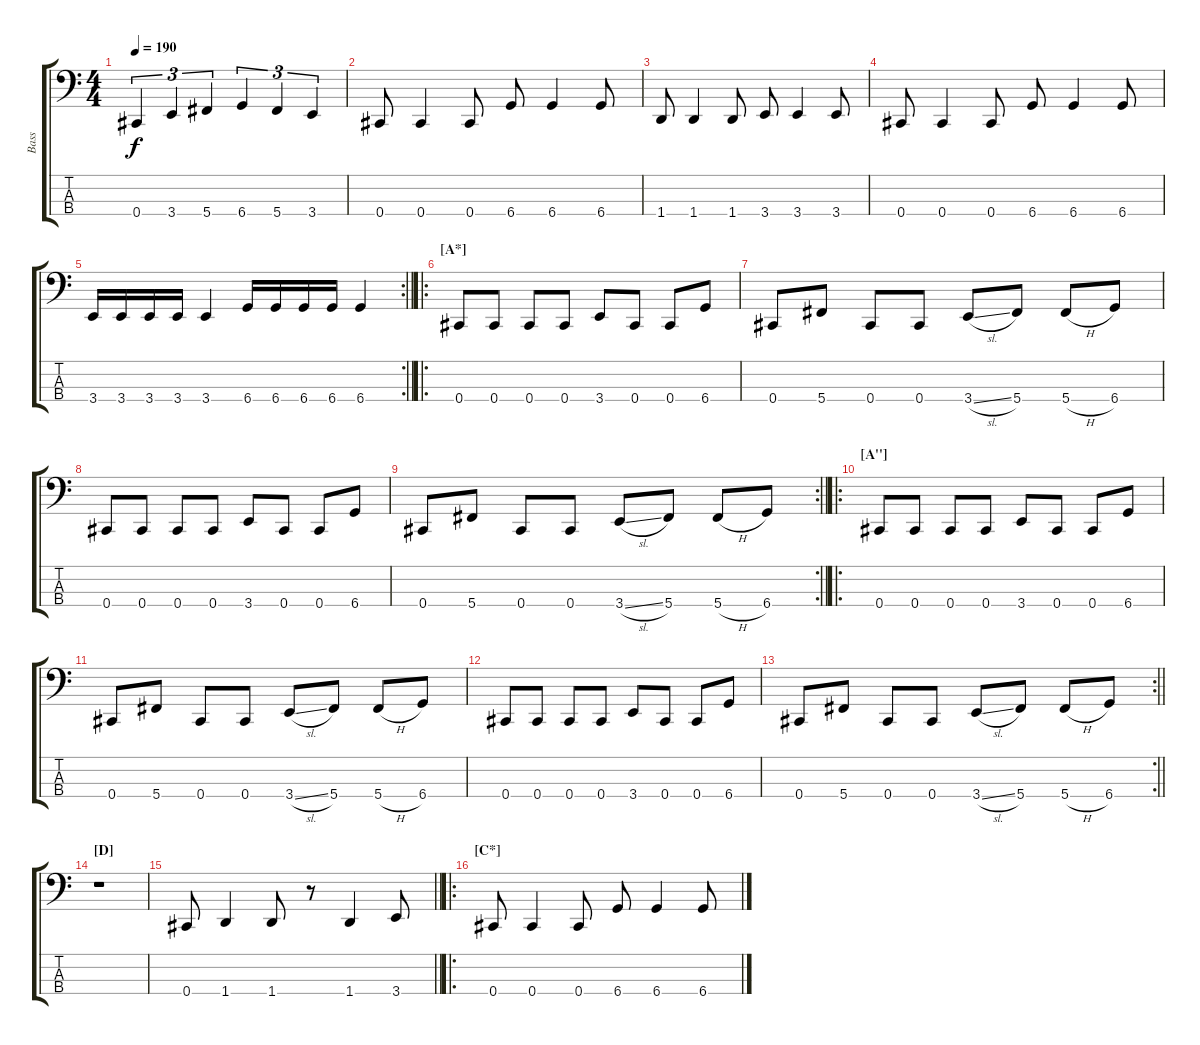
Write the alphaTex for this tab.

\track ("Bass" "Bass") {instrument electricbasspick}
\staff {score tabs}
\tuning (Gb2 Db2 Ab1 Db1) {hide}
\ts (4 4)
\tempo 190
\clef f4
\ks c
0.4.4{tu (3 2) dy f} 3.4.4{tu (3 2)} 5.4.4{tu (3 2)} 6.4.4{tu (3 2)} 5.4.4{tu (3 2)} 3.4.4{tu (3 2)} |
0.4.8 0.4.4 0.4.8 6.4.8 6.4.4 6.4.8 |
1.4.8 1.4.4 1.4.8 3.4.8 3.4.4 3.4.8 |
0.4.8 0.4.4 0.4.8 6.4.8 6.4.4 6.4.8 |
\rc 2
\barLineRight lightlight
3.4.16 3.4.16 3.4.16 3.4.16 3.4.4 6.4.16 6.4.16 6.4.16 6.4.16 6.4.4 |
\ro
\section ("" "[A*]")
0.4.8 0.4.8 0.4.8 0.4.8 3.4.8 0.4.8 0.4.8 6.4.8 |
0.4.8 5.4.8 0.4.8 0.4.8 3.4{sl}.8 5.4.8 5.4{h}.8 6.4.8 |
0.4.8 0.4.8 0.4.8 0.4.8 3.4.8 0.4.8 0.4.8 6.4.8 |
\rc 2
\barLineRight lightlight
0.4.8 5.4.8 0.4.8 0.4.8 3.4{sl}.8 5.4.8 5.4{h}.8 6.4.8 |
\ro
\section ("" "[A'']")
0.4.8 0.4.8 0.4.8 0.4.8 3.4.8 0.4.8 0.4.8 6.4.8 |
0.4.8 5.4.8 0.4.8 0.4.8 3.4{sl}.8 5.4.8 5.4{h}.8 6.4.8 |
0.4.8 0.4.8 0.4.8 0.4.8 3.4.8 0.4.8 0.4.8 6.4.8 |
\rc 2
\barLineRight lightlight
0.4.8 5.4.8 0.4.8 0.4.8 3.4{sl}.8 5.4.8 5.4{h}.8 6.4.8 |
\section ("" "[D]")
r.1 |
\barLineRight lightlight
0.4.8 1.4.4 1.4.8 r.8 1.4.4 3.4.8 |
\ro
\section ("" "[C*]")
0.4.8 0.4.4 0.4.8 6.4.8 6.4.4 6.4.8
